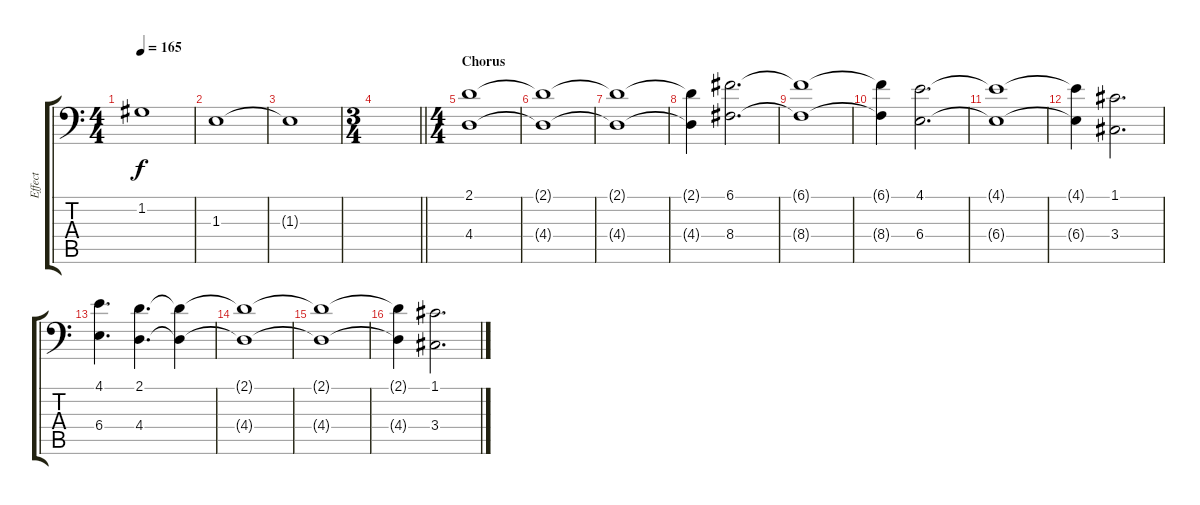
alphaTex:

\track ("Effect" "Effect") {instrument stringensemble2}
\staff {score tabs}
\tuning (C4 G3 Eb3 Bb2 F2 Bb1) {hide}
\ts (4 4)
\tempo 165
\clef f4
\ks c
1.2{t}.1{dy f} |
1.3.1 |
1.3{t}.1 |
\ts (3 4)
\barLineRight lightlight
|
\ts (4 4)
\section ("" "Chorus")
(2.1 4.4).1 |
(2.1{t} 4.4{t}).1 |
(2.1{t} 4.4{t}).1 |
(2.1{t} 4.4{t}).4 (6.1 8.4).2{d} |
(6.1{t} 8.4{t}).1 |
(6.1{t} 8.4{t}).4 (4.1 6.4).2{d} |
(4.1{t} 6.4{t}).1 |
(4.1{t} 6.4{t}).4 (1.1 3.4).2{d} |
(4.1 6.4).4{d} (2.1 4.4).4{d} (2.1{t} 4.4{t}).4 |
(2.1{t} 4.4{t}).1 |
(2.1{t} 4.4{t}).1 |
(2.1{t} 4.4{t}).4 (1.1 3.4).2{d}
